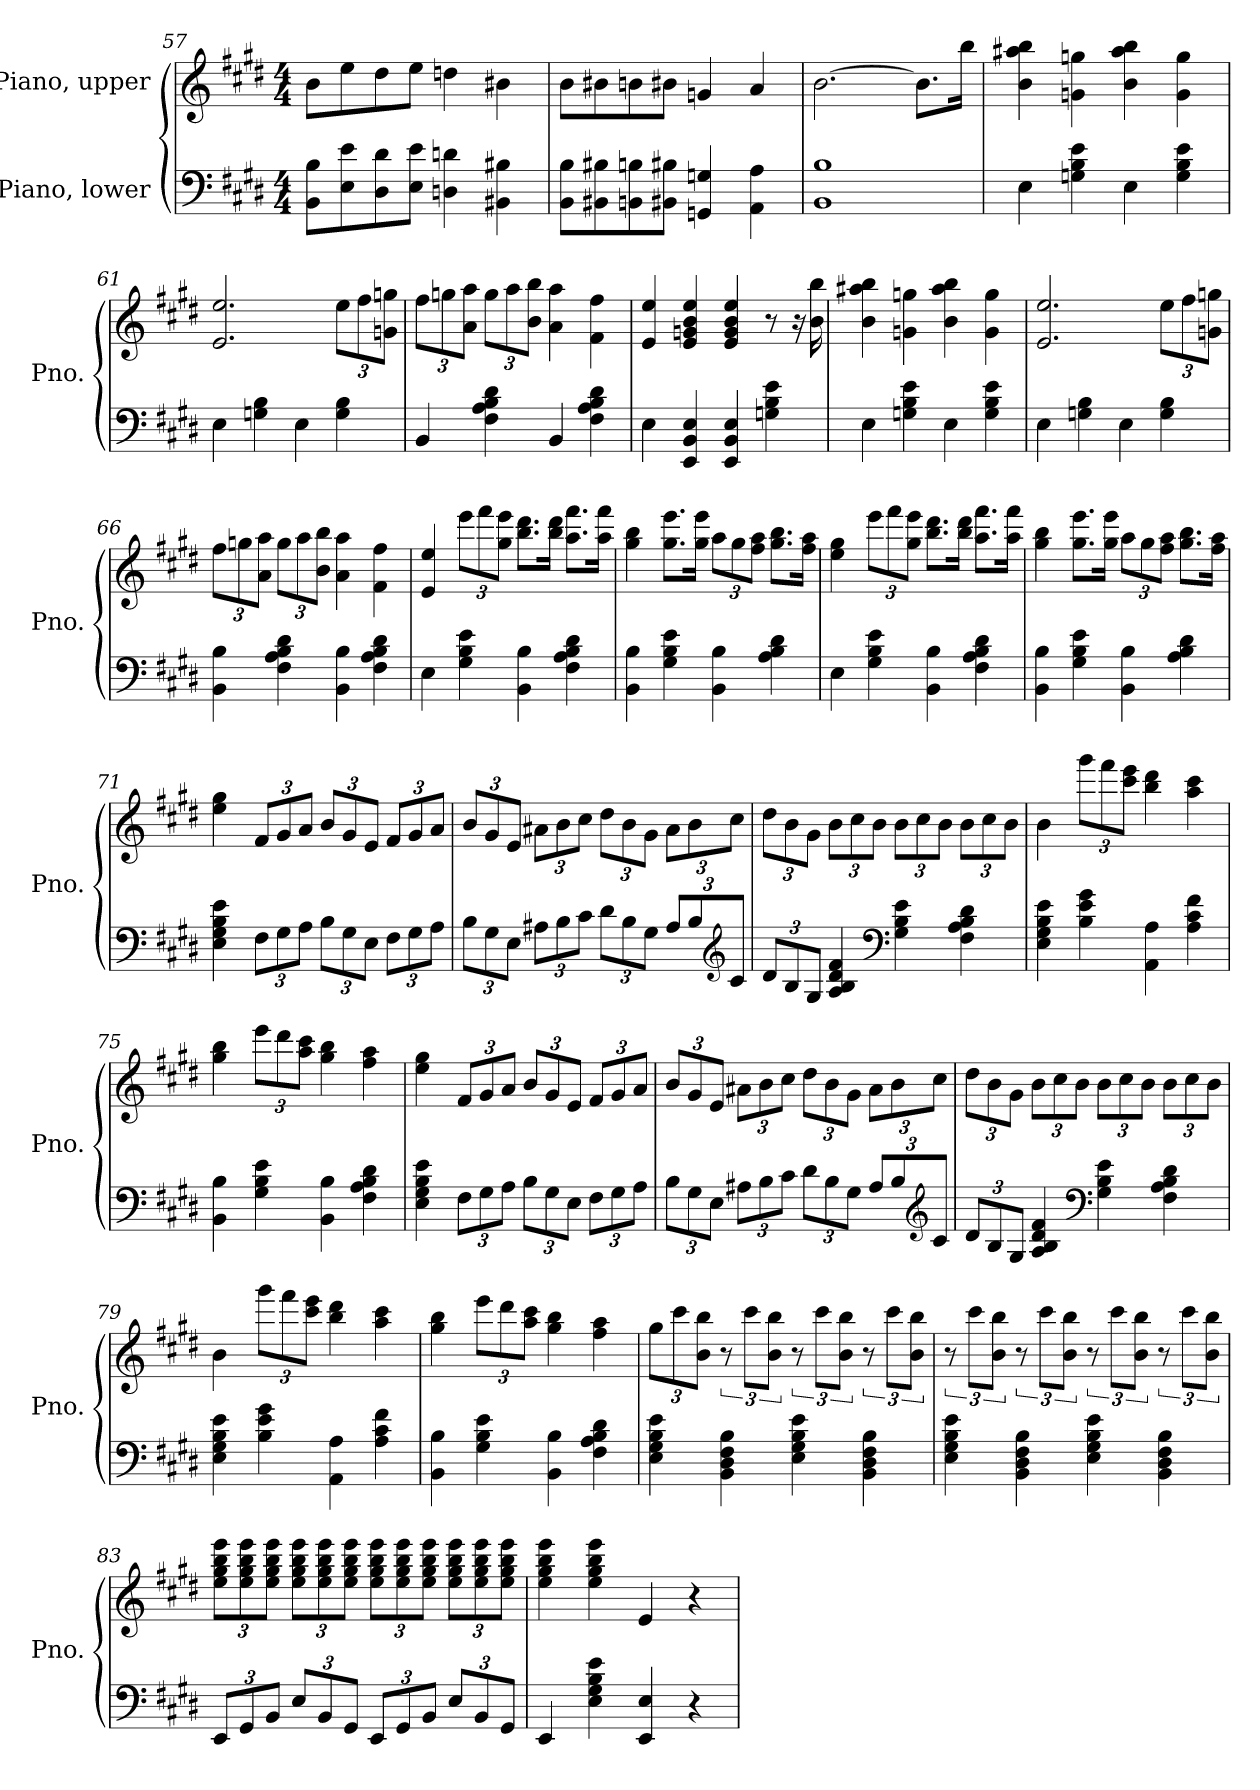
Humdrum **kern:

**kern	**kern
*part2	*part1
*staff2	*staff1
*I"Piano, lower	*I"Piano, upper
*I'Pno.	*I'Pno.
*clefF4	*clefG2
*k[f#c#g#d#]	*k[f#c#g#d#]
*M4/4	*M4/4
=57	=57
8BB\ 8B\L	8b\L
8E\ 8e\	8ee\
8D#\ 8d#\	8dd#\
8E\ 8e\J	8ee\J
4Dn\ 4dn\	4ddn\
4BB#X\ 4B#X\	4b#X\
!!LO:LB:g=z
=58	=58
8BB\ 8B\L	8b\L
8BB#X\ 8B#X\	8b#X\
8BBn\ 8Bn\	8bn\
8BB#X\ 8B#X\J	8b#X\J
4GGn/ 4Gn/	4gn/
4AA\ 4A\	4a/
=59	=59
1BB 1B	[2.b\
.	8.b\L]
.	16bb\Jk
=60	=60
4E\	4b\ 4aa#X\ 4bb\
4Gn\ 4B\ 4e\	4gn\ 4ggn\
4E\	4b\ 4aa#\ 4bb\
4G\ 4B\ 4e\	4g\ 4gg\
=61	=61
4E\	2.e/ 2.ee/
4Gn\ 4B\	.
4E\	.
*	*Xbrackettup
4G\ 4B\	12ee\L
.	12ff#\
.	12gn\ 12ggn\J
=62	=62
4BB/	12ff#\L
.	12ggn\
.	12a\ 12aa\J
4F#\ 4A\ 4B\ 4d#\	12gg\L
.	12aa\
.	12b\ 12bb\J
4BB/	4a\ 4aa\
4F#\ 4A\ 4B\ 4d#\	4f#\ 4ff#\
!!LO:LB:g=z
=63	=63
4E\	4e/ 4ee/
4EE/ 4BB/ 4E/	4e/ 4gn/ 4b/ 4ee/
4EE/ 4BB/ 4E/	4e/ 4g/ 4b/ 4ee/
4Gn\ 4B\ 4e\	8r
.	16r
.	16b\ 16bb\
=64	=64
4E\	4b\ 4aa#X\ 4bb\
4Gn\ 4B\ 4e\	4gn\ 4ggn\
4E\	4b\ 4aa#\ 4bb\
4G\ 4B\ 4e\	4g\ 4gg\
=65	=65
4E\	2.e/ 2.ee/
4Gn\ 4B\	.
4E\	.
4G\ 4B\	12ee\L
.	12ff#\
.	12gn\ 12ggn\J
=66	=66
4BB\ 4B\	12ff#\L
.	12ggn\
.	12a\ 12aa\J
4F#\ 4A\ 4B\ 4d#\	12gg\L
.	12aa\
.	12b\ 12bb\J
4BB\ 4B\	4a\ 4aa\
4F#\ 4A\ 4B\ 4d#\	4f#\ 4ff#\
!!LO:PB:g=z
=67	=67
4E\	4e/ 4ee/
4G#\ 4B\ 4e\	12eee\L
.	12fff#\
.	12gg#\ 12eee\J
4BB\ 4B\	8.bb\ 8.ddd#\L
.	16bb\ 16ddd#\Jk
4F#\ 4A\ 4B\ 4d#\	8.aa\ 8.fff#\L
.	16aa\ 16fff#\Jk
=68	=68
4BB\ 4B\	4gg#\ 4bb\
4G#\ 4B\ 4e\	8.gg#\ 8.eee\L
.	16gg#\ 16eee\Jk
4BB\ 4B\	12aa\L
.	12gg#\
.	12ff#\ 12aa\J
4A\ 4B\ 4d#\	8.gg#\ 8.bb\L
.	16ff#\ 16aa\Jk
=69	=69
4E\	4ee\ 4gg#\
4G#\ 4B\ 4e\	12eee\L
.	12fff#\
.	12gg#\ 12eee\J
4BB\ 4B\	8.bb\ 8.ddd#\L
.	16bb\ 16ddd#\Jk
4F#\ 4A\ 4B\ 4d#\	8.aa\ 8.fff#\L
.	16aa\ 16fff#\Jk
!!LO:LB:g=z
=70	=70
4BB\ 4B\	4gg#\ 4bb\
4G#\ 4B\ 4e\	8.gg#\ 8.eee\L
.	16gg#\ 16eee\Jk
4BB\ 4B\	12aa\L
.	12gg#\
.	12ff#\ 12aa\J
4A\ 4B\ 4d#\	8.gg#\ 8.bb\L
.	16ff#\ 16aa\Jk
=71	=71
4E\ 4G#\ 4B\ 4e\	4ee\ 4gg#\
*Xbrackettup	*
12F#\L	12f#/L
12G#\	12g#/
12A\J	12a/J
12B\L	12b/L
12G#\	12g#/
12E\J	12e/J
12F#\L	12f#/L
12G#\	12g#/
12A\J	12a/J
=72	=72
12B\L	12b/L
12G#\	12g#/
12E\J	12e/J
12A#X\L	12a#X\L
12B\	12b\
12c#\J	12cc#\J
12d#\L	12dd#\L
12B\	12b\
12G#\J	12g#\J
12A#/L	12a#\L
12B/	12b\
*clefG2	*
12c#/J	12cc#\J
!!LO:LB:g=z
=73	=73
12d#/L	12dd#\L
12B/	12b\
12G#/J	12g#\J
4A/ 4B/ 4d#/ 4f#/	12b\L
.	12cc#\
.	12b\J
*clefF4	*
4G#\ 4B\ 4e\	12b\L
.	12cc#\
.	12b\J
4F#\ 4A\ 4B\ 4d#\	12b\L
.	12cc#\
.	12b\J
=74	=74
4E\ 4G#\ 4B\ 4e\	4b\
4B\ 4e\ 4g#\	12ggg#\L
.	12fff#\
.	12ccc#\ 12eee\J
4AA\ 4A\	4bb\ 4ddd#\
4A\ 4c#\ 4f#\	4aa\ 4ccc#\
=75	=75
4BB\ 4B\	4gg#\ 4bb\
4G#\ 4B\ 4e\	12eee\L
.	12ddd#\
.	12aa\ 12ccc#\J
4BB\ 4B\	4gg#\ 4bb\
4F#\ 4A\ 4B\ 4d#\	4ff#\ 4aa\
=76	=76
4E\ 4G#\ 4B\ 4e\	4ee\ 4gg#\
12F#\L	12f#/L
12G#\	12g#/
12A\J	12a/J
12B\L	12b/L
12G#\	12g#/
12E\J	12e/J
12F#\L	12f#/L
12G#\	12g#/
12A\J	12a/J
!!LO:LB:g=z
=77	=77
12B\L	12b/L
12G#\	12g#/
12E\J	12e/J
12A#X\L	12a#X\L
12B\	12b\
12c#\J	12cc#\J
12d#\L	12dd#\L
12B\	12b\
12G#\J	12g#\J
12A#/L	12a#\L
12B/	12b\
*clefG2	*
12c#/J	12cc#\J
=78	=78
12d#/L	12dd#\L
12B/	12b\
12G#/J	12g#\J
4A/ 4B/ 4d#/ 4f#/	12b\L
.	12cc#\
.	12b\J
*clefF4	*
4G#\ 4B\ 4e\	12b\L
.	12cc#\
.	12b\J
4F#\ 4A\ 4B\ 4d#\	12b\L
.	12cc#\
.	12b\J
=79	=79
4E\ 4G#\ 4B\ 4e\	4b\
4B\ 4e\ 4g#\	12ggg#\L
.	12fff#\
.	12ccc#\ 12eee\J
4AA\ 4A\	4bb\ 4ddd#\
4A\ 4c#\ 4f#\	4aa\ 4ccc#\
!!LO:LB:g=z
=80	=80
4BB\ 4B\	4gg#\ 4bb\
4G#\ 4B\ 4e\	12eee\L
.	12ddd#\
.	12aa\ 12ccc#\J
4BB\ 4B\	4gg#\ 4bb\
4F#\ 4A\ 4B\ 4d#\	4ff#\ 4aa\
=81	=81
4E\ 4G#\ 4B\ 4e\	12gg#\L
.	12ccc#\
.	12b\ 12bb\J
*	*brackettup
4BB\ 4D#\ 4F#\ 4B\	12r
.	12ccc#\L
.	12b\ 12bb\J
4E\ 4G#\ 4B\ 4e\	12r
.	12ccc#\L
.	12b\ 12bb\J
4BB\ 4D#\ 4F#\ 4B\	12r
.	12ccc#\L
.	12b\ 12bb\J
=82	=82
4E\ 4G#\ 4B\ 4e\	12r
.	12ccc#\L
.	12b\ 12bb\J
4BB\ 4D#\ 4F#\ 4B\	12r
.	12ccc#\L
.	12b\ 12bb\J
4E\ 4G#\ 4B\ 4e\	12r
.	12ccc#\L
.	12b\ 12bb\J
4BB\ 4D#\ 4F#\ 4B\	12r
.	12ccc#\L
.	12b\ 12bb\J
!!LO:LB:g=z
=83	=83
*	*Xbrackettup
12EE/L	12ee\ 12gg#\ 12bb\ 12eee\L
12GG#/	12ee\ 12gg#\ 12bb\ 12eee\
12BB/J	12ee\ 12gg#\ 12bb\ 12eee\J
12E/L	12ee\ 12gg#\ 12bb\ 12eee\L
12BB/	12ee\ 12gg#\ 12bb\ 12eee\
12GG#/J	12ee\ 12gg#\ 12bb\ 12eee\J
12EE/L	12ee\ 12gg#\ 12bb\ 12eee\L
12GG#/	12ee\ 12gg#\ 12bb\ 12eee\
12BB/J	12ee\ 12gg#\ 12bb\ 12eee\J
12E/L	12ee\ 12gg#\ 12bb\ 12eee\L
12BB/	12ee\ 12gg#\ 12bb\ 12eee\
12GG#/J	12ee\ 12gg#\ 12bb\ 12eee\J
=84	=84
4EE/	4ee\ 4gg#\ 4bb\ 4eee\
4E\ 4G#\ 4B\ 4e\	4ee\ 4gg#\ 4bb\ 4eee\
4EE/ 4E/	4e/
4r	4r
=	=
*-	*-
